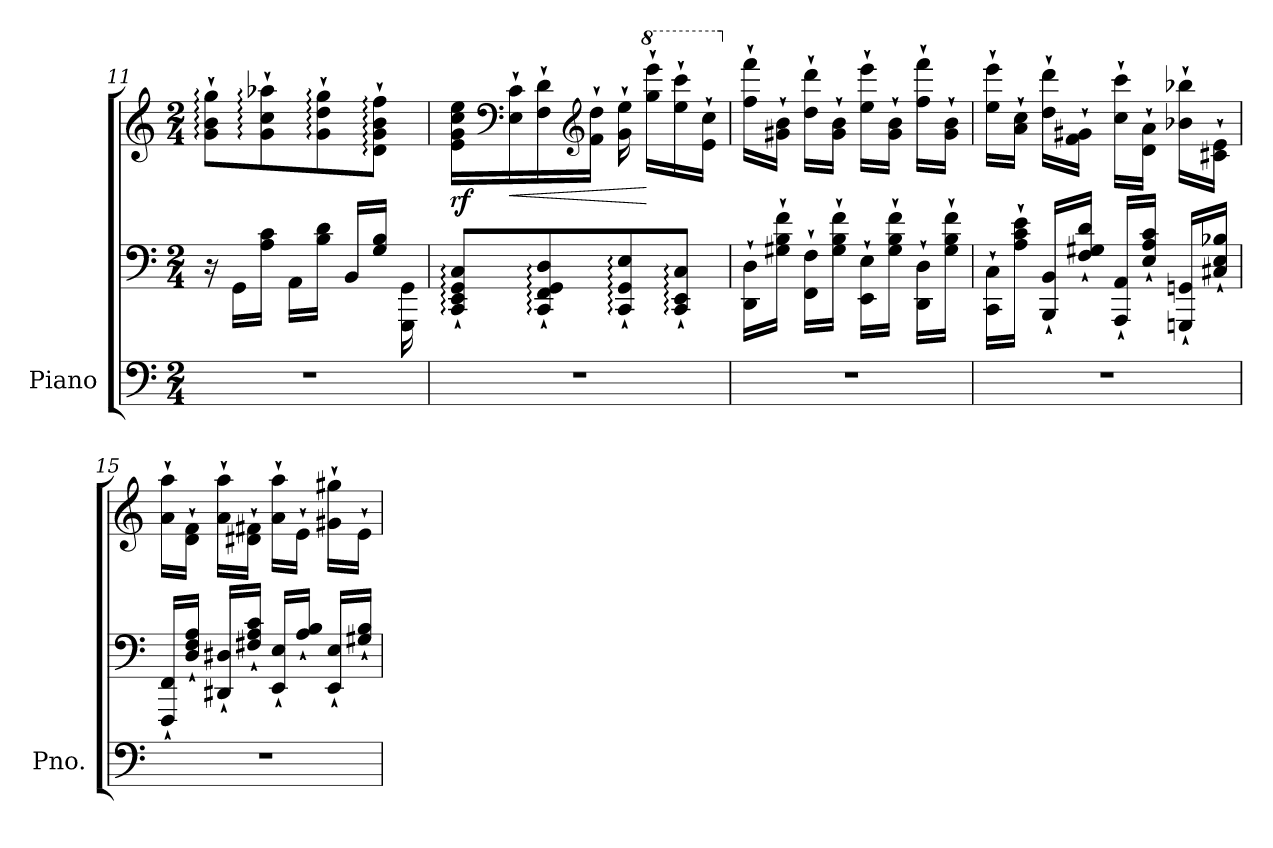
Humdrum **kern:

**kern	**kern	**kern	**dynam
*part1	*part1	*part1	*part1
*staff3	*staff2	*staff1	*staff1/2/3
*I"Piano	*	*	*
*I'Pno.	*	*	*
*clefF4	*clefF4	*clefG2	*
*k[]	*k[]	*k[]	*
*M2/4	*M2/4	*M2/4	*
=11	=11	=11	=11
2r	16r	8g\:` 8b\:` 8gg\:`L	.
.	16GG\LL	.	.
.	16A\ 16c\JJ	8g\:` 8cc\:` 8aa-X\:`	.
.	16AA\LL	.	.
.	16B\ 16d\JJ	8g\:` 8dd\:` 8gg\:`	.
.	16BB/LL	.	.
.	16G/ 16B/JJ	8d\:` 8g\:` 8b\:` 8ff\:`J	.
.	16GGG\ 16GG\	.	.
=12	=12	=12	=12
!	!	!	!LO:DY:b
2r	8CC/:` 8EE/:` 8GG/:` 8C/:`L	16e\ 16g\ 16cc\ 16ee\LL	rf
*	*	*clefF4	*
!	!	!	!LO:HP:b
.	.	16E\` 16c\`	<
.	8CC/:` 8FF/:` 8GG/:` 8D/:`	16F\` 16d\`	.
*	*	*clefG2	*
.	.	16f\` 16dd\`JJ	.
.	8CC/:` 8GG/:` 8E/:`	16g\` 16ee\`	.
*	*	*8va	*
.	.	16ggg\` 16eeee\`LL	[
.	8CC/:` 8EE/:` 8C/:`J	16eee\` 16cccc\`	.
.	.	16ee\` 16ccc\`JJ	.
!!LO:LB:g=z
=13	=13	=13	=13
*	*	*X8va	*
!	!	!	!LO:DY:b
!	!	!	!LO:DY:n=1:b
2r	16DD\` 16D\`LL	16ff\` 16fff\`LL	other-dynamics f
.	16G#X\` 16B\` 16f\`JJ	16g#X\` 16b\`JJ	.
.	16FF\` 16F\`LL	16dd\` 16ddd\`LL	.
.	16G#\` 16B\` 16f\`JJ	16g#\` 16b\`JJ	.
.	16EE\` 16E\`LL	16ee\` 16eee\`LL	.
.	16G#\` 16B\` 16f\`JJ	16g#\` 16b\`JJ	.
.	16DD\` 16D\`LL	16ff\` 16fff\`LL	.
.	16G#\` 16B\` 16f\`JJ	16g#\` 16b\`JJ	.
=14	=14	=14	=14
2r	16CC\` 16C\`LL	16ee\` 16eee\`LL	.
.	16A\` 16c\` 16e\`JJ	16a\` 16cc\`JJ	.
.	16BBB/` 16BB/`LL	16dd\` 16ddd\`LL	.
.	16F/` 16G#X/` 16d/`JJ	16f\` 16g#X\`JJ	.
.	16AAA/` 16AA/`LL	16cc\` 16ccc\`LL	.
.	16E/` 16A/` 16c/`JJ	16d\` 16a\`JJ	.
.	16GGGn/` 16GGn/`LL	16b-X\` 16bb-X\`LL	.
.	16C#X/` 16E/` 16B-X/`JJ	16c#X\` 16e\`JJ	.
=15	=15	=15	=15
2r	16FFF/` 16FF/`LL	16a\` 16aa\`LL	.
.	16D/` 16F/` 16A/`JJ	16d\` 16f\`JJ	.
.	16DD#X/` 16D#X/`LL	16a\` 16aa\`LL	.
.	16F#X/` 16A/` 16c/`JJ	16d#X\` 16f#X\`JJ	.
.	16EE/` 16E/`LL	16a\` 16aa\`LL	.
.	16A/` 16B/`JJ	16e`\JJ	.
.	16EE/` 16E/`LL	16g#X\` 16gg#X\`LL	.
.	16G#X/` 16B/`JJ	16e`\JJ	.
=	=	=	=
*-	*-	*-	*-
